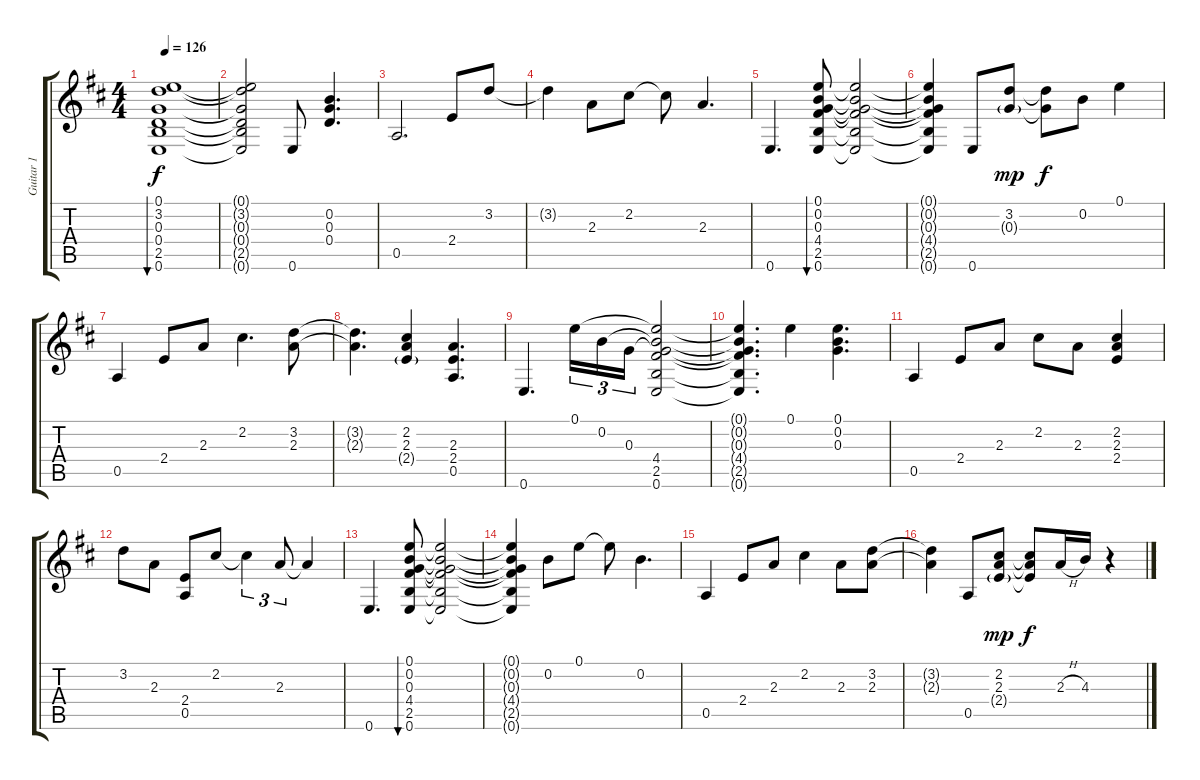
\track ("Guitar 1" "Guitar 1") {instrument electricguitarclean}
\staff {score tabs}
\tuning (E4 B3 G3 D3 A2 E2) {hide}
\ts (4 4)
\tempo 126
\clef g2
\ks d
(0.1 3.2 0.3 0.4 2.5 0.6).1{bu 480 dy f} |
(0.1{t} 3.2{t} 0.3{t} 0.4{t} 2.5{t} 0.6{t}).2 0.6.8 (0.2 0.3 0.4).4{d} |
0.5.2{d} 2.4.8 3.2.8 |
3.2{t}.4 2.3.8 2.2.8 2.2{t}.8 2.3.4{d} |
0.6.4{d} (0.1 0.2 0.3 4.4 2.5 0.6).8{bu 480} (0.1{t} 0.2{t} 0.3{t} 4.4{t} 2.5{t} 0.6{t}).2 |
(0.1{t} 0.2{t} 0.3{t} 4.4{t} 2.5{t} 0.6{t}).4 0.6.8 (3.2 0.3{g}).8{dy mp} (3.2{t} 0.3{t}).8{dy f} 0.2.8 0.1.4 |
0.5.4 2.4.8 2.3.8 2.2.4{d} (3.2 2.3).8 |
(3.2{t} 2.3{t}).4{d} (2.2 2.3 2.4{g}).4 (2.3 2.4 0.5).4{d} |
0.6.4{d} 0.1.16{tu (3 2)} 0.2.16{tu (3 2)} 0.3.16{tu (3 2)} (0.1{t} 0.2{t} 0.3{t} 4.4 2.5 0.6).2 |
(0.1{t} 0.2{t} 0.3{t} 4.4{t} 2.5{t} 0.6{t}).4{d} 0.1.4 (0.1 0.2 0.3).4{d} |
0.5.4 2.4.8 2.3.8 2.2.8 2.3.8 (2.2 2.3 2.4).4 |
3.2.8 2.3.8 (2.4 0.5).8 2.2.8 2.2{t}.4{tu (3 2)} 2.3.8{tu (3 2)} 2.3{t}.4 |
0.6.4{d} (0.1 0.2 0.3 4.4 2.5 0.6).8{bu 480} (0.1{t} 0.2{t} 0.3{t} 4.4{t} 2.5{t} 0.6{t}).2 |
(0.1{t} 0.2{t} 0.3{t} 4.4{t} 2.5{t} 0.6{t}).4 0.2.8 0.1.8 0.1{t}.8 0.2.4{d} |
0.5.4 2.4.8 2.3.8 2.2.4 2.3.8 (3.2 2.3).8 |
(3.2{t} 2.3{t}).4 0.5.8 (2.2 2.3 2.4{g}).8{dy mp} (2.2{t} 2.3{t} 2.4{t}).8{dy f} 2.3{h}.16 4.3.16 r.4
